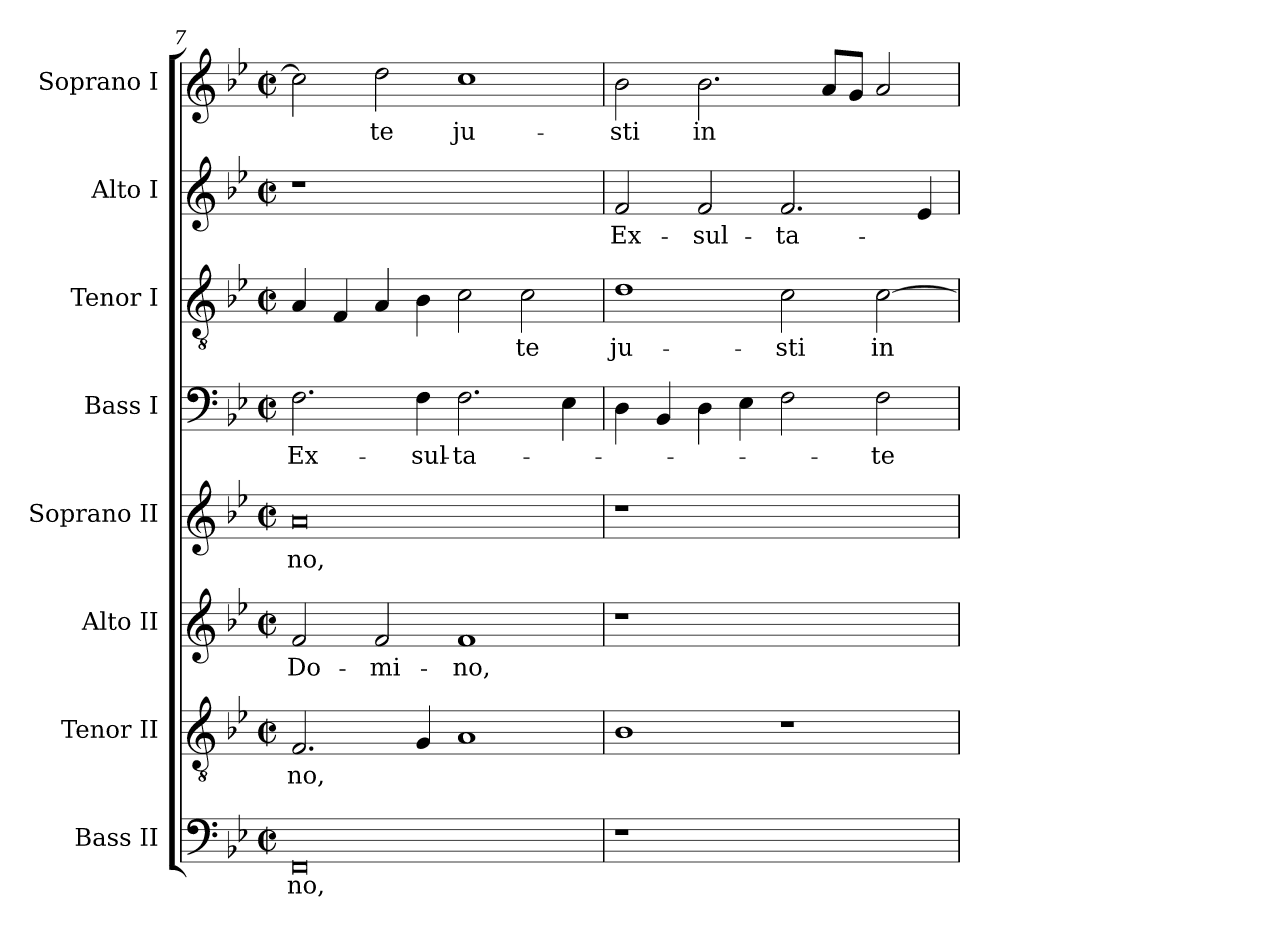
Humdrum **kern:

**kern	**text	**kern	**text	**kern	**text	**kern	**text	**kern	**text	**kern	**text	**kern	**text	**kern	**text
*part8	*part8	*part7	*part7	*part6	*part6	*part5	*part5	*part4	*part4	*part3	*part3	*part2	*part2	*part1	*part1
*staff8	*staff8	*staff7	*staff7	*staff6	*staff6	*staff5	*staff5	*staff4	*staff4	*staff3	*staff3	*staff2	*staff2	*staff1	*staff1
*I"Bass II	*	*I"Tenor II	*	*I"Alto II	*	*I"Soprano II	*	*I"Bass I	*	*I"Tenor I	*	*I"Alto I	*	*I"Soprano I	*
*clefF4	*	*clefGv2	*	*clefG2	*	*clefG2	*	*clefF4	*	*clefGv2	*	*clefG2	*	*clefG2	*
*k[b-e-]	*	*k[b-e-]	*	*k[b-e-]	*	*k[b-e-]	*	*k[b-e-]	*	*k[b-e-]	*	*k[b-e-]	*	*k[b-e-]	*
*B-:	*	*B-:	*	*B-:	*	*B-:	*	*B-:	*	*B-:	*	*B-:	*	*B-:	*
*M2/2	*	*M2/2	*	*M2/2	*	*M2/2	*	*M2/2	*	*M2/2	*	*M2/2	*	*M2/2	*
*met(c|)	*	*met(c|)	*	*met(c|)	*	*met(c|)	*	*met(c|)	*	*met(c|)	*	*met(c|)	*	*met(c|)	*
=7	=7	=7	=7	=7	=7	=7	=7	=7	=7	=7	=7	=7	=7	=7	=7
!	!LO:LY:b:color=#000000	!	!	!	!	!	!	!	!	!	!	!	!	!	!
!	!	!	!LO:LY:b:color=#000000	!	!	!	!	!	!	!	!	!	!	!	!
!	!	!	!	!	!LO:LY:b:color=#000000	!	!	!	!	!	!	!	!	!	!
!	!	!	!	!	!	!	!LO:LY:b:color=#000000	!	!	!	!	!	!	!	!
!	!	!	!	!	!	!	!	!	!LO:LY:b:color=#000000	!	!	!LO:N:vis=1	!	!	!
0FFi	-no,	2.Fi/	-no,	2fi/	Do-	0ai	-no,	2.Fi\	Ex-	4Ai/	.	1r	.	2cci\]	.
.	.	.	.	.	.	.	.	.	.	4Fi/	.	.	.	.	.
!	!	!	!	!	!LO:LY:b:color=#000000	!	!	!	!	!	!	!	!	!	!
!	!	!	!	!	!	!	!	!	!	!	!	!	!	!	!LO:LY:b:color=#000000
.	.	.	.	2fi/	-mi-	.	.	.	.	4Ai/	.	.	.	2ddi\	-te
!	!	!	!	!	!	!	!	!	!LO:LY:b:color=#000000	!	!	!	!	!	!
.	.	4Gi/	.	.	.	.	.	4Fi\	-sul-	4B-i\	.	.	.	.	.
!	!	!	!	!	!LO:LY:b:color=#000000	!	!	!	!	!	!	!	!	!	!
!	!	!	!	!	!	!	!	!	!LO:LY:b:color=#000000	!	!	!	!	!	!
!	!	!	!	!	!	!	!	!	!	!	!	!	!	!	!LO:LY:b:color=#000000
.	.	1Ai	.	1fi	-no,	.	.	2.Fi\	-ta-	2ci\	.	1ryy	.	1cci	ju-
!	!	!	!	!	!	!	!	!	!	!	!LO:LY:b:color=#000000	!	!	!	!
.	.	.	.	.	.	.	.	.	.	2ci\	-te	.	.	.	.
.	.	.	.	.	.	.	.	4E-i\	.	.	.	.	.	.	.
=8	=8	=8	=8	=8	=8	=8	=8	=8	=8	=8	=8	=8	=8	=8	=8
!LO:N:vis=1	!	!	!	!LO:N:vis=1	!	!LO:N:vis=1	!	!	!	!	!	!	!	!	!
!	!	!	!	!	!	!	!	!	!	!	!LO:LY:b:color=#000000	!	!	!	!
!	!	!	!	!	!	!	!	!	!	!	!	!	!LO:LY:b:color=#000000	!	!
!	!	!	!	!	!	!	!	!	!	!	!	!	!	!	!LO:LY:b:color=#000000
1r	.	1B-i	.	1r	.	1r	.	4Di\	.	1di	ju-	2fi/	Ex-	2b-i\	-sti
.	.	.	.	.	.	.	.	4BB-i/	.	.	.	.	.	.	.
!	!	!	!	!	!	!	!	!	!	!	!	!	!LO:LY:b:color=#000000	!	!
!	!	!	!	!	!	!	!	!	!	!	!	!	!	!	!LO:LY:b:color=#000000
.	.	.	.	.	.	.	.	4Di\	.	.	.	2fi/	-sul-	2.b-i\	in
.	.	.	.	.	.	.	.	4E-i\	.	.	.	.	.	.	.
!	!	!	!	!	!	!	!	!	!	!	!LO:LY:b:color=#000000	!	!	!	!
!	!	!	!	!	!	!	!	!	!	!	!	!	!LO:LY:b:color=#000000	!	!
1ryy	.	1r	.	1ryy	.	1ryy	.	2Fi\	.	2ci\	-sti	2.fi/	-ta-	.	.
.	.	.	.	.	.	.	.	.	.	.	.	.	.	8ai/L	.
.	.	.	.	.	.	.	.	.	.	.	.	.	.	8gi/J	.
!	!	!	!	!	!	!	!	!	!LO:LY:b:color=#000000	!	!	!	!	!	!
!	!	!	!	!	!	!	!	!	!	!	!LO:LY:b:color=#000000	!	!	!	!
.	.	.	.	.	.	.	.	2Fi\	-te	[>2ci\	in	.	.	2ai/	.
.	.	.	.	.	.	.	.	.	.	.	.	4e-i/	.	.	.
=	=	=	=	=	=	=	=	=	=	=	=	=	=	=	=
*-	*-	*-	*-	*-	*-	*-	*-	*-	*-	*-	*-	*-	*-	*-	*-
